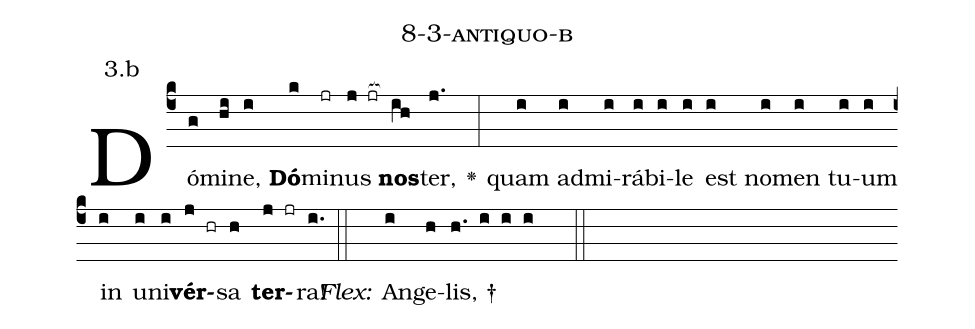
name: 8-3-antiquo-b;
annotation: 3.b;
%%
(c4)Dó(g)mi(hi)ne,(i) <b>Dó</b>(k)mi(jr)nus(j jr[ocb:1{]) <b>nos</b>(ih[ocb:0}])ter,(j.) <v>\greheightstar</v>(:) quam(i) ad(i)mi(i)rá(i)bi(i)le(i) est(i) no(i)men(i) tu(i)um(i) in(i) u(i)ni(i)<b>vér</b>(j hr)sa(h) <b>ter</b>(j jr)ra!(i.) (::)
<i>Flex:</i>()  An(i)ge(h)lis, †(h. i i i  ::)

%E(i) u(i) o(j) u(h) a(j) e.(i.) (::)
